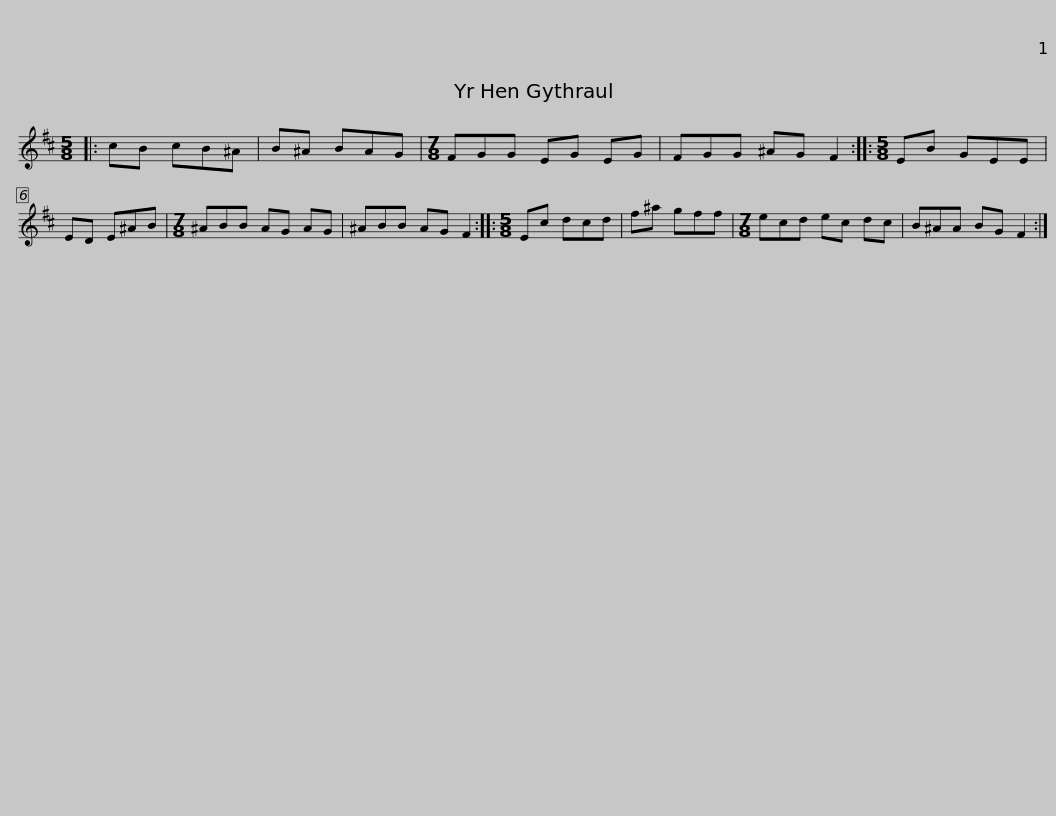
X:1
L:1/8
M:5/8
I:linebreak $
K:D
V:1 treble
V:1
|: cB cB^A | B^A BAG |[M:7/8] FGG EG EG | FGG ^AG F2 ::[M:5/8] EB GEE | %5
 ED E^AB |$[M:7/8] ^ABB AG AG | ^ABB AG F2 ::[M:5/8] Ec dcd | f^a gff | %10
[M:7/8] ecd ec dc | B^AA BG F2 :| %12
